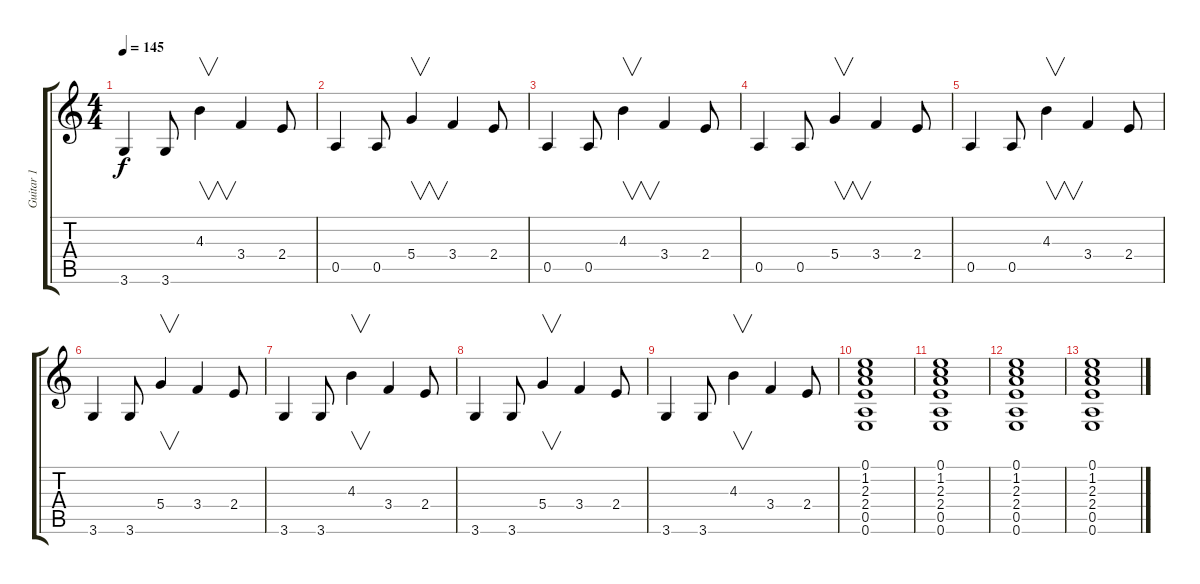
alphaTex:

\track ("Guitar 1" "Guitar 1") {instrument acousticguitarsteel}
\staff {score tabs}
\tuning (E4 B3 G3 D3 A2 E2) {hide}
\ts (4 4)
\tempo 145
\clef g2
\ks c
3.6.4{dy f} 3.6.8 4.3.4{v} 3.4.4 2.4.8 |
0.5.4{instrument distortionguitar} 0.5.8 5.4.4{v} 3.4.4 2.4.8 |
0.5.4 0.5.8 4.3.4{v} 3.4.4 2.4.8 |
0.5.4 0.5.8 5.4.4{v} 3.4.4 2.4.8 |
0.5.4 0.5.8 4.3.4{v} 3.4.4 2.4.8 |
3.6.4 3.6.8 5.4.4{v} 3.4.4 2.4.8 |
3.6.4 3.6.8 4.3.4{v} 3.4.4 2.4.8 |
3.6.4 3.6.8 5.4.4{v} 3.4.4 2.4.8 |
3.6.4 3.6.8 4.3.4{v} 3.4.4 2.4.8 |
(0.1 1.2 2.3 2.4 0.5 0.6).1 |
(0.1 1.2 2.3 2.4 0.5 0.6).1 |
(0.1 1.2 2.3 2.4 0.5 0.6).1 |
(0.1 1.2 2.3 2.4 0.5 0.6).1
